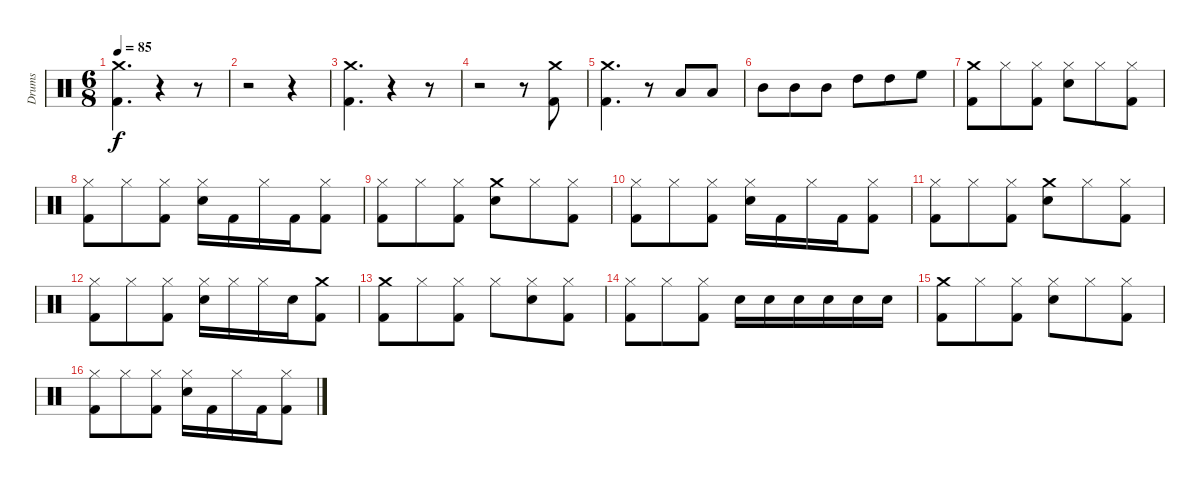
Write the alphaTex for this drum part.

\track ("Drums" "Drums") {instrument percussion}
\staff {score}
\articulation defaults
\ts (6 8)
\tempo 85
\clef neutral
\ks c
("Kick (hit) 2" "Crash medium (hit)").4{d dy f} r.4 r.8 |
r.2 r.4 |
("Crash medium (hit)" "Kick (hit) 2").4{d} r.4 r.8 |
r.2 r.8 ("Kick (hit) 2" "Crash medium (hit)").8 |
("Kick (hit) 2" "Crash medium (hit)").4{d} r.8 "Low Tom (hit)".8 "Low Tom (hit)".8 |
"Mid Tom (hit)".8 "Mid Tom (hit)".8 "Mid Tom (hit)".8 "High Tom (hit)".8 "High Tom (hit)".8 "High Floor Tom (hit)".8 |
("Kick (hit) 2" "Crash medium (hit)").8 "Hi-Hat (closed)".8 ("Kick (hit) 2" "Hi-Hat (closed)").8 ("Hi-Hat (closed)" "Snare (hit) 2").8 "Hi-Hat (closed)".8 ("Kick (hit) 2" "Hi-Hat (closed)").8 |
("Hi-Hat (closed)" "Kick (hit) 2").8 "Hi-Hat (closed)".8 ("Kick (hit) 2" "Hi-Hat (closed)").8 ("Hi-Hat (closed)" "Snare (hit) 2").16 "Kick (hit) 2".16 "Hi-Hat (closed)".16 "Kick (hit) 2".16 ("Kick (hit) 2" "Hi-Hat (closed)").8 |
("Hi-Hat (closed)" "Kick (hit) 2").8 "Hi-Hat (closed)".8 ("Hi-Hat (closed)" "Kick (hit) 2").8 ("Crash medium (hit)" "Snare (hit) 2").8 "Hi-Hat (closed)".8 ("Kick (hit) 2" "Hi-Hat (closed)").8 |
("Hi-Hat (closed)" "Kick (hit) 2").8 "Hi-Hat (closed)".8 ("Kick (hit) 2" "Hi-Hat (closed)").8 ("Hi-Hat (closed)" "Snare (hit) 2").16 "Kick (hit) 2".16 "Hi-Hat (closed)".16 "Kick (hit) 2".16 ("Kick (hit) 2" "Hi-Hat (closed)").8 |
("Hi-Hat (closed)" "Kick (hit) 2").8 "Hi-Hat (closed)".8 ("Hi-Hat (closed)" "Kick (hit) 2").8 ("Crash medium (hit)" "Snare (hit) 2").8 "Hi-Hat (closed)".8 ("Kick (hit) 2" "Hi-Hat (closed)").8 |
("Kick (hit) 2" "Hi-Hat (closed)").8 "Hi-Hat (closed)".8 ("Kick (hit) 2" "Hi-Hat (closed)").8 ("Hi-Hat (closed)" "Snare (hit) 2").16 "Hi-Hat (closed)".16 "Hi-Hat (closed)".16 "Snare (hit) 2".16 ("Crash medium (hit)" "Kick (hit) 2").8 |
("Kick (hit) 2" "Crash medium (hit)").8 "Hi-Hat (closed)".8 ("Kick (hit) 2" "Hi-Hat (closed)").8 "Hi-Hat (closed)".8 ("Snare (hit) 2" "Hi-Hat (closed)").8 ("Kick (hit) 2" "Hi-Hat (closed)").8 |
("Hi-Hat (closed)" "Kick (hit) 2").8 "Hi-Hat (closed)".8 ("Hi-Hat (closed)" "Kick (hit) 2").8 "Snare (hit) 2".16 "Snare (hit) 2".16 "Snare (hit) 2".16 "Snare (hit) 2".16 "Snare (hit) 2".16 "Snare (hit) 2".16 |
("Crash medium (hit)" "Kick (hit) 2").8 "Hi-Hat (closed)".8 ("Kick (hit) 2" "Hi-Hat (closed)").8 ("Snare (hit) 2" "Hi-Hat (closed)").8 "Hi-Hat (closed)".8 ("Kick (hit) 2" "Hi-Hat (closed)").8 |
("Hi-Hat (closed)" "Kick (hit) 2").8 "Hi-Hat (closed)".8 ("Kick (hit) 2" "Hi-Hat (closed)").8 ("Hi-Hat (closed)" "Snare (hit) 2").16 "Kick (hit) 2".16 "Hi-Hat (closed)".16 "Kick (hit) 2".16 ("Kick (hit) 2" "Hi-Hat (closed)").8
